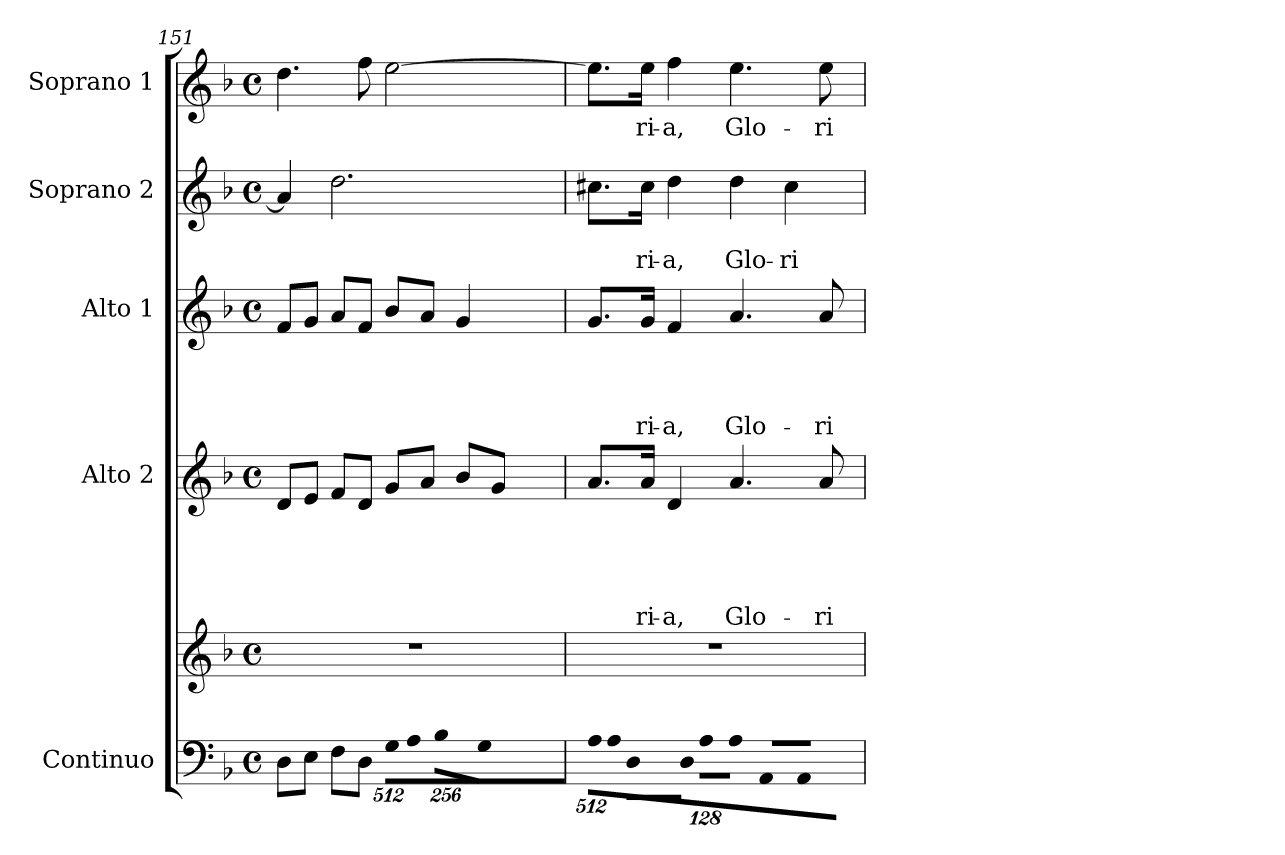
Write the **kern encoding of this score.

**kern	**kern	**kern	**text	**text	**text	**text	**text	**kern	**text	**text	**text	**text	**kern	**text	**text	**kern	**text
*part5	*part5	*part4	*part4	*part4	*part4	*part4	*part4	*part3	*part3	*part3	*part3	*part3	*part2	*part2	*part2	*part1	*part1
*staff6	*staff5	*staff4	*staff4	*staff4	*staff4	*staff4	*staff4	*staff3	*staff3	*staff3	*staff3	*staff3	*staff2	*staff2	*staff2	*staff1	*staff1
*I"Continuo	*	*I"Alto 2	*	*	*	*	*	*I"Alto 1	*	*	*	*	*I"Soprano 2	*	*	*I"Soprano 1	*
*	*	*I'A. 2	*	*	*	*	*	*I'A. 1	*	*	*	*	*I'S. 2	*	*	*I'S. 1	*
*clefF4	*clefG2	*clefG2	*	*	*	*	*	*clefG2	*	*	*	*	*clefG2	*	*	*clefG2	*
*k[b-]	*k[b-]	*k[b-]	*	*	*	*	*	*k[b-]	*	*	*	*	*k[b-]	*	*	*k[b-]	*
*F:	*F:	*F:	*	*	*	*	*	*F:	*	*	*	*	*F:	*	*	*F:	*
*M4/4	*M4/4	*M4/4	*	*	*	*	*	*M4/4	*	*	*	*	*M4/4	*	*	*M4/4	*
*met(c)	*met(c)	*met(c)	*	*	*	*	*	*met(c)	*	*	*	*	*met(c)	*	*	*met(c)	*
=151	=151	=151	=151	=151	=151	=151	=151	=151	=151	=151	=151	=151	=151	=151	=151	=151	=151
8D\L	1r	8d/L	.	.	.	.	.	8f/L	.	.	.	.	4a/]	.	.	4.dd\	.
8E\J	.	8e/J	.	.	.	.	.	8g/J	.	.	.	.	.	.	.	.	.
8F\L	.	8f/L	.	.	.	.	.	8a/L	.	.	.	.	2.dd\	.	.	.	.
8D\J	.	8d/J	.	.	.	.	.	8f/J	.	.	.	.	.	.	.	8ff\	.
*Xbrackettup	*	*	*	*	*	*	*	*	*	*	*	*	*	*	*	*	*
!LO:N:vis=8	!	!	!	!	!	!	!	!	!	!	!	!	!	!	!	!	!
4096%341G>\L	.	8g/L	.	.	.	.	.	8b-/L	.	.	.	.	.	.	.	[<2ee\	.
!LO:N:vis=8	!	!	!	!	!	!	!	!	!	!	!	!	!	!	!	!	!
2048%171A\J	.	.	.	.	.	.	.	.	.	.	.	.	.	.	.	.	.
.	.	8a/J	.	.	.	.	.	8a/J	.	.	.	.	.	.	.	.	.
!LO:N:vis=8	!	!	!	!	!	!	!	!	!	!	!	!	!	!	!	!	!
4096%341B-\L	.	.	.	.	.	.	.	.	.	.	.	.	.	.	.	.	.
!LO:N:vis=8	!	!	!	!	!	!	!	!	!	!	!	!	!	!	!	!	!
4096%341G\J	.	8b-/L	.	.	.	.	.	4g/	.	.	.	.	.	.	.	.	.
8ryy	.	.	.	.	.	.	.	.	.	.	.	.	.	.	.	.	.
.	.	8g/J	.	.	.	.	.	.	.	.	.	.	.	.	.	.	.
32ryy	.	.	.	.	.	.	.	.	.	.	.	.	.	.	.	.	.
128ryy	.	.	.	.	.	.	.	.	.	.	.	.	.	.	.	.	.
512ryy	.	.	.	.	.	.	.	.	.	.	.	.	.	.	.	.	.
2048.ryy	.	.	.	.	.	.	.	.	.	.	.	.	.	.	.	.	.
!!LO:LB:g=z
=152	=152	=152	=152	=152	=152	=152	=152	=152	=152	=152	=152	=152	=152	=152	=152	=152	=152
!LO:N:vis=8	!	!	!	!	!	!	!	!	!	!	!	!	!	!	!	!	!
4096%293A\L	1r	8.a/L	.	.	.	.	.	8.g/L	.	.	.	.	8.cc#X\L	.	.	8.ee\L]	.
!LO:N:vis=8	!	!	!	!	!	!	!	!	!	!	!	!	!	!	!	!	!
1024%73A\J	.	.	.	.	.	.	.	.	.	.	.	.	.	.	.	.	.
!LO:N:vis=8	!	!	!	!	!	!	!	!	!	!	!	!	!	!	!	!	!
4096%293D\L	.	.	.	.	.	.	.	.	.	.	.	.	.	.	.	.	.
!	!	!	!	!	!	!	!LO:LY:b	!	!	!	!	!LO:LY:b	!	!	!LO:LY:b	!	!LO:LY:b
.	.	16a/Jk	.	.	.	.	-ri-	16g/Jk	.	.	.	-ri-	16cc#\Jk	.	-ri-	16ee\Jk	-ri-
!LO:N:vis=8	!	!	!	!	!	!	!	!	!	!	!	!	!	!	!	!	!
1024%73D\J	.	.	.	.	.	.	.	.	.	.	.	.	.	.	.	.	.
!	!	!	!	!	!	!	!LO:LY:b	!	!	!	!	!LO:LY:b	!	!	!LO:LY:b	!	!LO:LY:b
.	.	4d/	.	.	.	.	-a,	4f/	.	.	.	-a,	4dd\	.	-a,	4ff\	-a,
!LO:N:vis=8	!	!	!	!	!	!	!	!	!	!	!	!	!	!	!	!	!
4096%195A\L	.	.	.	.	.	.	.	.	.	.	.	.	.	.	.	.	.
!LO:N:vis=8	!	!	!	!	!	!	!	!	!	!	!	!	!	!	!	!	!
4096%195A\J	.	.	.	.	.	.	.	.	.	.	.	.	.	.	.	.	.
!LO:N:vis=8	!	!	!	!	!	!	!	!	!	!	!	!	!	!	!	!	!
4096%195AA/L	.	.	.	.	.	.	.	.	.	.	.	.	.	.	.	.	.
!LO:N:vis=8	!	!	!	!	!	!	!	!	!	!	!	!	!	!	!	!	!
1024%49AA/J	.	.	.	.	.	.	.	.	.	.	.	.	.	.	.	.	.
4096%2145ryy	.	.	.	.	.	.	.	.	.	.	.	.	.	.	.	.	.
!	!	!	!	!	!	!	!LO:LY:b	!	!	!	!	!LO:LY:b	!	!	!LO:LY:b	!	!LO:LY:b
.	.	4.a/	.	.	.	.	Glo-	4.a/	.	.	.	Glo-	4dd\	.	Glo-	4.ee\	Glo-
!	!	!	!	!	!	!	!	!	!	!	!	!	!	!	!LO:LY:b	!	!
.	.	.	.	.	.	.	.	.	.	.	.	.	4cc#\	.	-ri-	.	.
!	!	!	!	!	!	!	!LO:LY:b	!	!	!	!	!LO:LY:b	!	!	!	!	!LO:LY:b
.	.	8a/	.	.	.	.	-ri-	8a/	.	.	.	-ri-	.	.	.	8ee\	-ri-
=	=	=	=	=	=	=	=	=	=	=	=	=	=	=	=	=	=
*-	*-	*-	*-	*-	*-	*-	*-	*-	*-	*-	*-	*-	*-	*-	*-	*-	*-
